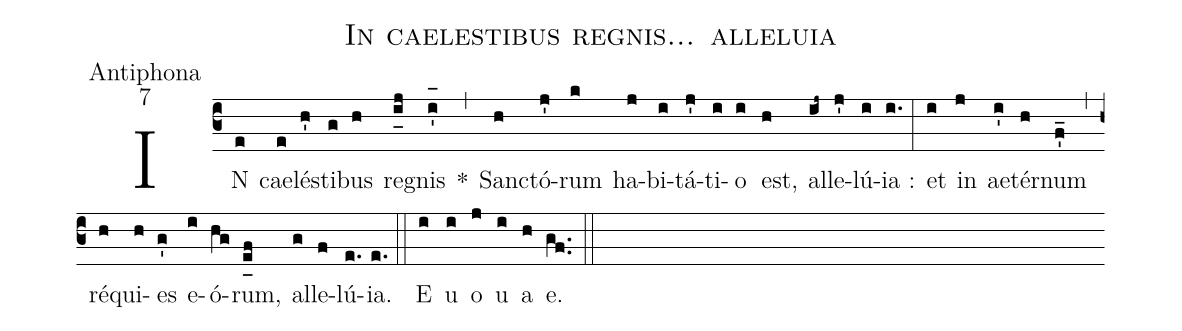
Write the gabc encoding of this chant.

name:In caelestibus regnis... alleluia;
office-part:Antiphona;
mode:7;
%%
(c3) IN(e) cae(e)lé(h')sti(g)bus(h) re(i_[uh:l]j)gnis(i'_[oh:h]) *(,) San(h)ctó(j')rum(k) ha(j)bi(i)tá(j')ti(i)o(i) est,(h) al(ij~)le(j')lú(i){ia} :(i.) (:) et(i) in(j) ae(i')tér(h)num(f'_) (,) ré(h)qui(h)es(g') e(i)ó(hg)rum,(e_[uh:l]f) al(g)le(f)lú(e.){ia}.(e.) (::) <eu>E(i) u(i) o(j) u(i) a(h) e.</eu>(gf..) (::)
